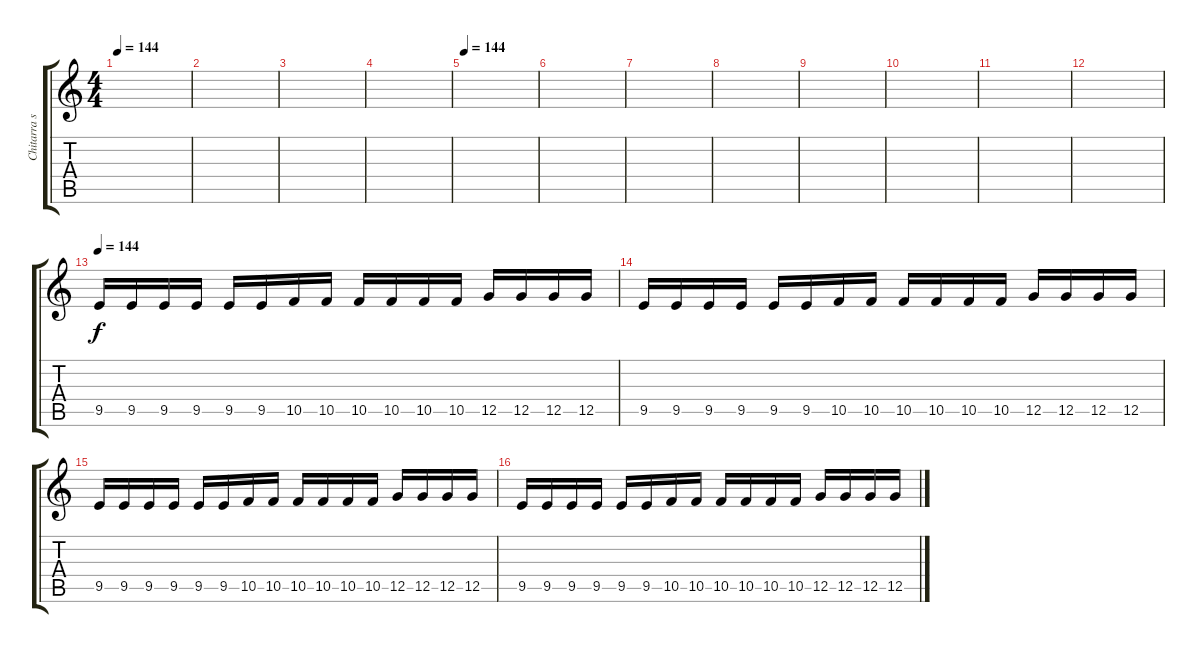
\track ("Chitarra solo" "Chitarra s") {instrument overdrivenguitar}
\staff {score tabs}
\tuning (D4 A3 F3 C3 G2 D2) {hide}
\ts (4 4)
\tempo 144
\clef g2
\ks c
|
|
|
|
\tempo 144
|
|
|
|
|
|
|
|
\tempo 144
9.5.16 9.5.16 9.5.16 9.5.16 9.5.16 9.5.16 10.5.16 10.5.16 10.5.16 10.5.16 10.5.16 10.5.16 12.5.16 12.5.16 12.5.16 12.5.16 |
9.5.16 9.5.16 9.5.16 9.5.16 9.5.16 9.5.16 10.5.16 10.5.16 10.5.16 10.5.16 10.5.16 10.5.16 12.5.16 12.5.16 12.5.16 12.5.16 |
9.5.16 9.5.16 9.5.16 9.5.16 9.5.16 9.5.16 10.5.16 10.5.16 10.5.16 10.5.16 10.5.16 10.5.16 12.5.16 12.5.16 12.5.16 12.5.16 |
9.5.16 9.5.16 9.5.16 9.5.16 9.5.16 9.5.16 10.5.16 10.5.16 10.5.16 10.5.16 10.5.16 10.5.16 12.5.16 12.5.16 12.5.16 12.5.16
